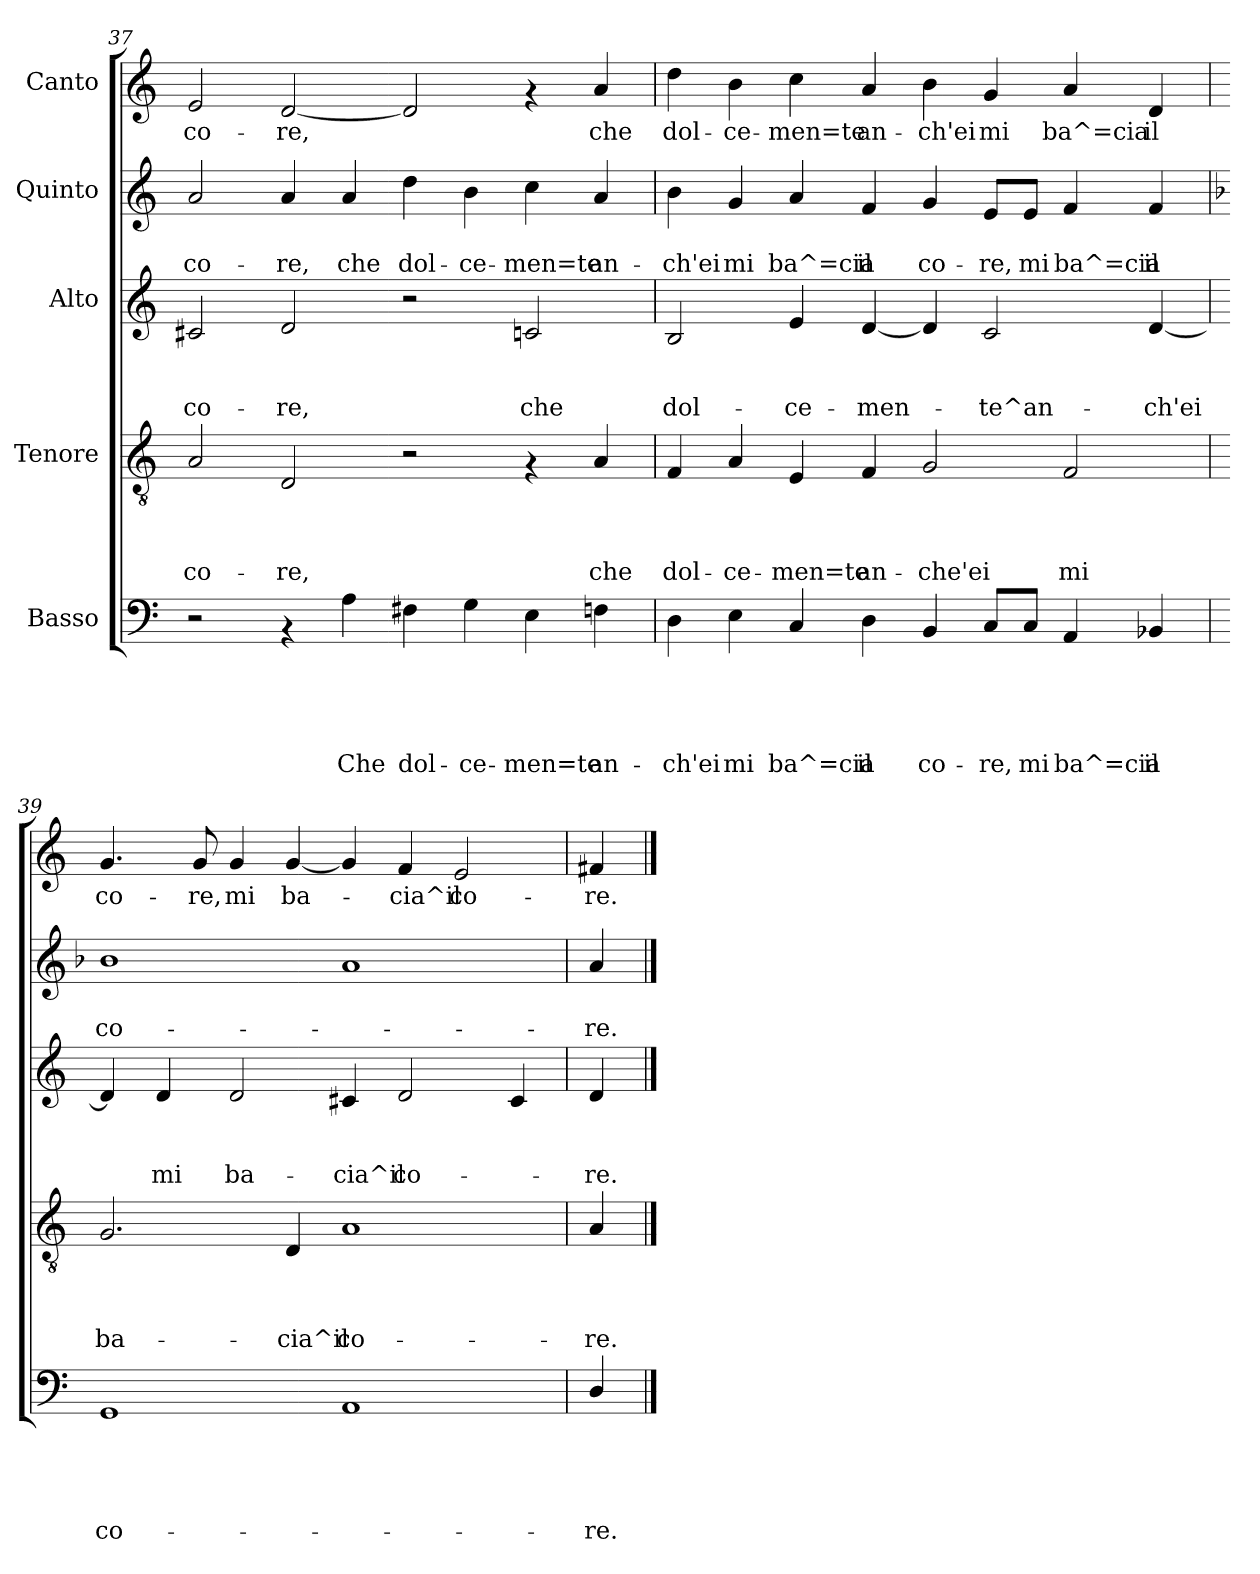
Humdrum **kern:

**kern	**text	**text	**text	**text	**text	**kern	**text	**text	**text	**text	**kern	**text	**text	**text	**kern	**text	**text	**kern	**text
*part5	*part5	*part5	*part5	*part5	*part5	*part4	*part4	*part4	*part4	*part4	*part3	*part3	*part3	*part3	*part2	*part2	*part2	*part1	*part1
*staff5	*staff5	*staff5	*staff5	*staff5	*staff5	*staff4	*staff4	*staff4	*staff4	*staff4	*staff3	*staff3	*staff3	*staff3	*staff2	*staff2	*staff2	*staff1	*staff1
*I"Basso	*	*	*	*	*	*I"Tenore	*	*	*	*	*I"Alto	*	*	*	*I"Quinto	*	*	*I"Canto	*
*clefF4	*	*	*	*	*	*clefGv2	*	*	*	*	*clefG2	*	*	*	*clefG2	*	*	*clefG2	*
*k[]	*	*	*	*	*	*k[]	*	*	*	*	*k[]	*	*	*	*k[]	*	*	*k[]	*
*C:	*	*	*	*	*	*C:	*	*	*	*	*C:	*	*	*	*C:	*	*	*C:	*
=37	=37	=37	=37	=37	=37	=37	=37	=37	=37	=37	=37	=37	=37	=37	=37	=37	=37	=37	=37
!	!	!	!	!	!	!	!	!	!	!LO:LY:b	!	!	!	!LO:LY:b	!	!	!LO:LY:b	!	!LO:LY:b
2r	.	.	.	.	.	2A/	.	.	.	co-	2c#X/	.	.	co-	2a/	.	co-	2e/	co-
!	!	!	!	!	!	!	!	!	!	!LO:LY:b	!	!	!	!LO:LY:b	!	!	!LO:LY:b	!	!LO:LY:b
4rAA	.	.	.	.	.	2D/	.	.	.	-re,	2d/	.	.	-re,	4a/	.	-re,	[<2d/	-re,
!	!	!	!	!	!LO:LY:b	!	!	!	!	!	!	!	!	!	!	!	!LO:LY:b	!	!
4A\	.	.	.	.	Che	.	.	.	.	.	.	.	.	.	4a/	.	che	.	.
!	!	!	!	!	!LO:LY:b	!	!	!	!	!	!	!	!	!	!	!	!LO:LY:b	!	!
4F#X\	.	.	.	.	dol-	2r	.	.	.	.	2r	.	.	.	4dd\	.	dol-	2d/]	.
!	!	!	!	!	!LO:LY:b	!	!	!	!	!	!	!	!	!	!	!	!LO:LY:b	!	!
4G\	.	.	.	.	-ce-	.	.	.	.	.	.	.	.	.	4b\	.	-ce-	.	.
!	!	!	!	!	!LO:LY:b	!	!	!	!	!	!	!	!	!LO:LY:b	!	!	!LO:LY:b	!	!
4E\	.	.	.	.	-men=te	4rF	.	.	.	.	2cn/	.	.	che	4cc\	.	-men=te	4rf	.
!	!	!	!	!	!LO:LY:b	!	!	!	!	!LO:LY:b	!	!	!	!	!	!	!LO:LY:b	!	!LO:LY:b
4Fn\	.	.	.	.	an-	4A/	.	.	.	che	.	.	.	.	4a/	.	an-	4a/	che
!!LO:PB:g=z
=38	=38	=38	=38	=38	=38	=38	=38	=38	=38	=38	=38	=38	=38	=38	=38	=38	=38	=38	=38
!	!	!	!	!	!LO:LY:b	!	!	!	!	!LO:LY:b	!	!	!	!LO:LY:b	!	!	!LO:LY:b	!	!LO:LY:b
4D\	.	.	.	.	-ch'ei	4F/	.	.	.	dol-	2B/	.	.	dol-	4b\	.	-ch'ei	4dd\	dol-
!	!	!	!	!	!LO:LY:b	!	!	!	!	!LO:LY:b	!	!	!	!	!	!	!LO:LY:b	!	!LO:LY:b
4E\	.	.	.	.	mi	4A/	.	.	.	-ce-	.	.	.	.	4g/	.	mi	4b\	-ce-
!	!	!	!	!	!LO:LY:b	!	!	!	!	!LO:LY:b	!	!	!	!LO:LY:b	!	!	!LO:LY:b	!	!LO:LY:b
4C/	.	.	.	.	ba^=cia	4E/	.	.	.	-men=te	4e/	.	.	-ce-	4a/	.	ba^=cia	4cc\	-men=te
!	!	!	!	!	!LO:LY:b	!	!	!	!	!LO:LY:b	!	!	!	!LO:LY:b	!	!	!LO:LY:b	!	!LO:LY:b
4D\	.	.	.	.	il	4F/	.	.	.	an-	[<4d/	.	.	-men-	4f/	.	il	4a/	an-
!	!	!	!	!	!LO:LY:b	!	!	!	!	!LO:LY:b	!	!	!	!	!	!	!LO:LY:b	!	!LO:LY:b
4BB/	.	.	.	.	co-	2G/	.	.	.	-che'ei	4d/]	.	.	.	4g/	.	co-	4b\	-ch'ei
!	!	!	!	!	!LO:LY:b	!	!	!	!	!	!	!	!	!LO:LY:b	!	!	!LO:LY:b	!	!LO:LY:b
8C/L	.	.	.	.	-re,	.	.	.	.	.	2c/	.	.	-te^an-	8e/L	.	-re,	4g/	mi
!	!	!	!	!	!LO:LY:b	!	!	!	!	!	!	!	!	!	!	!	!LO:LY:b	!	!
8C/J	.	.	.	.	mi	.	.	.	.	.	.	.	.	.	8e/J	.	mi	.	.
!	!	!	!	!	!LO:LY:b	!	!	!	!	!LO:LY:b	!	!	!	!	!	!	!LO:LY:b	!	!LO:LY:b
4AA/	.	.	.	.	ba^=cia	2F/	.	.	.	mi	.	.	.	.	4f/	.	ba^=cia	4a/	ba^=cia
!	!	!	!	!	!LO:LY:b	!	!	!	!	!	!	!	!	!LO:LY:b	!	!	!LO:LY:b	!	!LO:LY:b
4BB-X/	.	.	.	.	il	.	.	.	.	.	[<4d/	.	.	-ch'ei	4f/	.	il	4d/	il
=39	=39	=39	=39	=39	=39	=39	=39	=39	=39	=39	=39	=39	=39	=39	=39	=39	=39	=39	=39
*	*	*	*	*	*	*	*	*	*	*	*	*	*	*	*k[b-]	*	*	*	*
*	*	*	*	*	*	*	*	*	*	*	*	*	*	*	*F:	*	*	*	*
!	!	!	!	!	!LO:LY:b	!	!	!	!	!LO:LY:b	!	!	!	!	!	!	!LO:LY:b	!	!LO:LY:b
1GG	.	.	.	.	co-	2.G/	.	.	.	ba-	4d/]	.	.	.	1b-	.	co-	4.g/	co-
!	!	!	!	!	!	!	!	!	!	!	!	!	!	!LO:LY:b	!	!	!	!	!
.	.	.	.	.	.	.	.	.	.	.	4d/	.	.	mi	.	.	.	.	.
!	!	!	!	!	!	!	!	!	!	!	!	!	!	!	!	!	!	!	!LO:LY:b
.	.	.	.	.	.	.	.	.	.	.	.	.	.	.	.	.	.	8g/	-re,
!	!	!	!	!	!	!	!	!	!	!	!	!	!	!LO:LY:b	!	!	!	!	!LO:LY:b
.	.	.	.	.	.	.	.	.	.	.	2d/	.	.	ba-	.	.	.	4g/	mi
!	!	!	!	!	!	!	!	!	!	!LO:LY:b	!	!	!	!	!	!	!	!	!LO:LY:b
.	.	.	.	.	.	4D/	.	.	.	-cia^il	.	.	.	.	.	.	.	[<4g/	ba-
!	!	!	!	!	!	!	!	!	!	!LO:LY:b	!	!	!	!LO:LY:b	!	!	!	!	!
1AA	.	.	.	.	.	1A	.	.	.	co-	4c#X/	.	.	-cia^il	1a	.	.	4g/]	.
!	!	!	!	!	!	!	!	!	!	!	!	!	!	!LO:LY:b	!	!	!	!	!LO:LY:b
.	.	.	.	.	.	.	.	.	.	.	2d/	.	.	co-	.	.	.	4f/	-cia^il
!	!	!	!	!	!	!	!	!	!	!	!	!	!	!	!	!	!	!	!LO:LY:b
.	.	.	.	.	.	.	.	.	.	.	.	.	.	.	.	.	.	2e/	co-
.	.	.	.	.	.	.	.	.	.	.	4c#/	.	.	.	.	.	.	.	.
=40	=40	=40	=40	=40	=40	=40	=40	=40	=40	=40	=40	=40	=40	=40	=40	=40	=40	=40	=40
!LO:N:head=solid	!	!	!	!	!LO:LY:b	!LO:N:head=solid	!	!	!	!LO:LY:b	!LO:N:head=solid	!	!	!LO:LY:b	!LO:N:head=solid	!	!LO:LY:b	!LO:N:head=solid	!LO:LY:b
4D/	.	.	.	.	-re.	4A/	.	.	.	-re.	4d/	.	.	-re.	4a/	.	-re.	4f#X/	-re.
==	==	==	==	==	==	==	==	==	==	==	==	==	==	==	==	==	==	==	==
*-	*-	*-	*-	*-	*-	*-	*-	*-	*-	*-	*-	*-	*-	*-	*-	*-	*-	*-	*-
